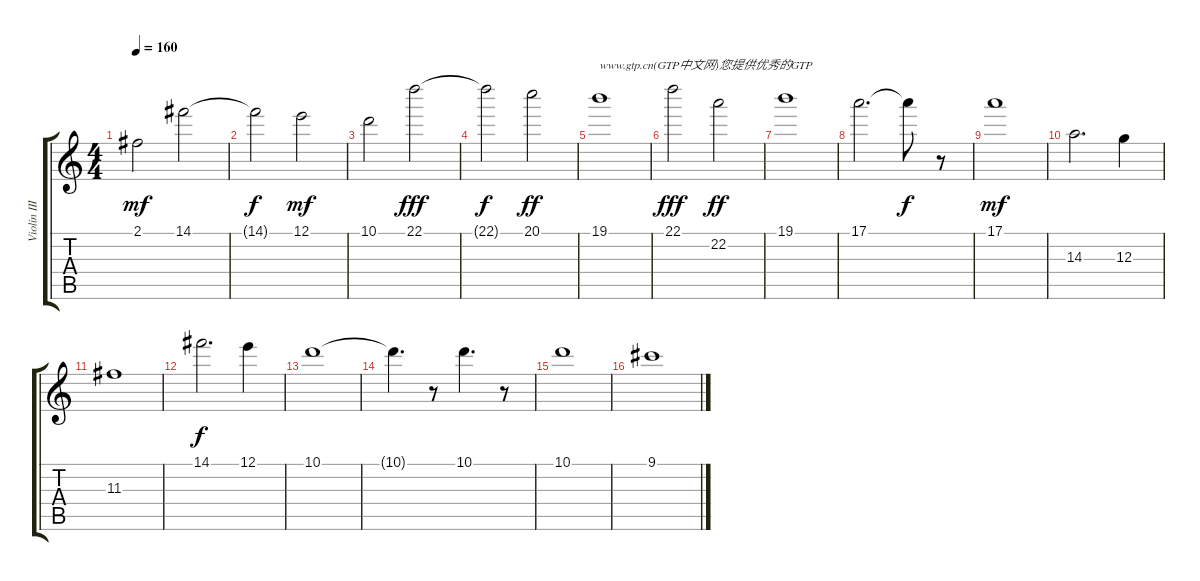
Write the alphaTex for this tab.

\track ("Violin III" "Violin III") {instrument acousticguitarnylon}
\staff {score tabs}
\tuning (E4 B3 G3 D3 A2 E2) {hide}
\ts (4 4)
\tempo 160
\clef g2
\ks c
2.1.2{dy mf} 14.1.2 |
14.1{t}.2{dy f} 12.1.2{dy mf} |
10.1.2 22.1.2{dy fff} |
22.1{t}.2{dy f} 20.1.2{dy ff} |
19.1.1{txt "www.gtp.cn(GTP中文网)您提供优秀的GTP"} |
22.1.2{dy fff} 22.2.2{dy ff} |
19.1.1 |
17.1.2{d} 17.1{t}.8{dy f} r.8 |
17.1.1{dy mf} |
14.3.2{d} 12.3.4 |
11.3.1 |
14.1.2{d dy f} 12.1.4 |
10.1.1 |
10.1{t}.4{d} r.8 10.1.4{d} r.8 |
10.1.1 |
9.1.1
